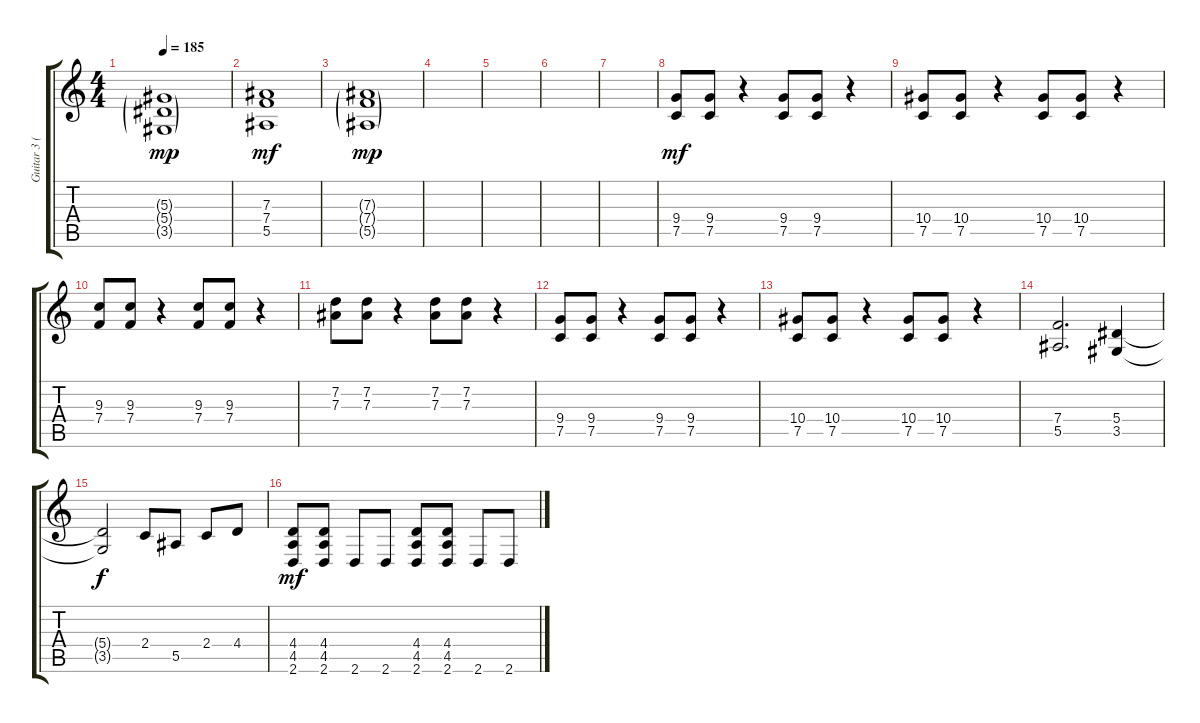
\track ("Guitar 3 (Rhytm)" "Guitar 3 (") {instrument distortionguitar}
\staff {score tabs}
\tuning (C4 G3 Eb3 Bb2 F2 C2) {hide}
\ts (4 4)
\tempo 185
\clef g2
\ks c
(5.3{g} 5.4{g} 3.5{g}).1{dy mp} |
(7.3 7.4 5.5).1{dy mf} |
(7.3{g} 7.4{g} 5.5{g}).1{dy mp} |
|
|
|
|
(9.4 7.5).8{dy mf balance 2} (9.4 7.5).8 r.4 (9.4 7.5).8 (9.4 7.5).8 r.4 |
(10.4 7.5).8 (10.4 7.5).8 r.4 (10.4 7.5).8 (10.4 7.5).8 r.4 |
(9.3 7.4).8 (9.3 7.4).8 r.4 (9.3 7.4).8 (9.3 7.4).8 r.4 |
(7.2 7.3).8 (7.2 7.3).8 r.4 (7.2 7.3).8 (7.2 7.3).8 r.4 |
(9.4 7.5).8 (9.4 7.5).8 r.4 (9.4 7.5).8 (9.4 7.5).8 r.4 |
(10.4 7.5).8 (10.4 7.5).8 r.4 (10.4 7.5).8 (10.4 7.5).8 r.4 |
(7.4 5.5).2{d} (5.4 3.5).4 |
(5.4{t} 3.5{t}).2{dy f} 2.4.8 5.5.8 2.4.8 4.4.8 |
(4.4 4.5 2.6).8{dy mf} (4.4 4.5 2.6).8 2.6.8 2.6.8 (4.4 4.5 2.6).8 (4.4 4.5 2.6).8 2.6.8 2.6.8
